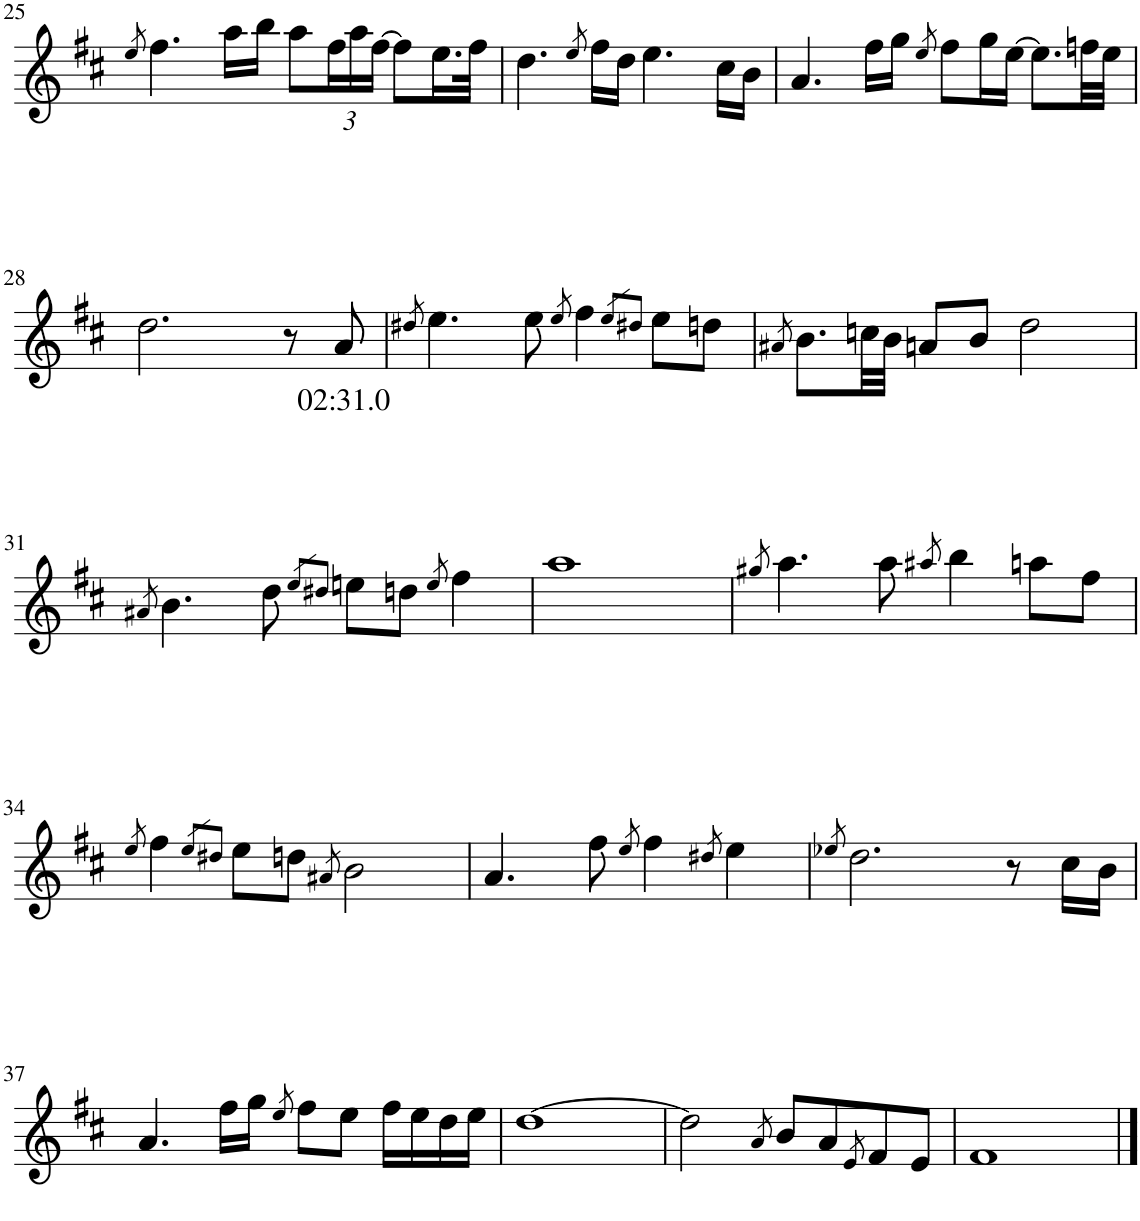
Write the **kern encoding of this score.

**kern	**text
*part1	*part1
*staff1	*staff1
*I"Piano	*
*I'Pno.	*
!!LO:PB:g=z
*clefG2	*
*k[f#c#]	*
*M4/4	*
=25	=25
8qee/	.
4.ff#\	.
16aa\LL	.
16bb\JJ	.
8aa\L	.
*Xbrackettup	*
24ff#\L	.
24aa\	.
[24ff#\JJ	.
8ff#\L]	.
16.ee\L	.
32ff#\JJk	.
=26	=26
4.dd\	.
8qee/	.
16ff#\LL	.
16dd\JJ	.
4.ee\	.
16cc#\LL	.
16b\JJ	.
=27	=27
4.a/	.
16ff#\LL	.
16gg\JJ	.
8qee/	.
8ff#\L	.
16gg\L	.
[16ee\JJ	.
8.ee\L]	.
32ffn\LL	.
32ee\JJJ	.
!!LO:LB:g=z
=28	=28
2.dd\	.
8r	.
!	!LO:LY:b
8a/	02:31.0
=29	=29
8qdd#X/	.
4.ee\	.
8ee\	.
8qee/	.
4ff#\	.
8qee/L	.
8qdd#X/J	.
8ee\L	.
8ddn\J	.
=30	=30
8qa#X/	.
8.b\L	.
32ccn\LL	.
32b\JJJ	.
8an/L	.
8b/J	.
2dd\	.
!!LO:LB:g=z
=31	=31
8qa#X/	.
4.b\	.
8dd\	.
8qee/L	.
8qdd#X/J	.
8een\L	.
8ddn\J	.
8qee/	.
4ff#\	.
=32	=32
1aa	.
=33	=33
8qgg#X/	.
4.aa\	.
8aa\	.
8qaa#X/	.
4bb\	.
8aan\L	.
8ff#\J	.
!!LO:LB:g=z
=34	=34
8qee/	.
4ff#\	.
8qee/L	.
8qdd#X/J	.
8ee\L	.
8ddn\J	.
8qa#X/	.
2b\	.
=35	=35
4.a/	.
8ff#\	.
8qee/	.
4ff#\	.
8qdd#X/	.
4ee\	.
=36	=36
8qee-X/	.
2.dd\	.
8r	.
16cc#\LL	.
16b\JJ	.
!!LO:LB:g=z
=37	=37
4.a/	.
16ff#\LL	.
16gg\JJ	.
8qee/	.
8ff#\L	.
8ee\J	.
16ff#\LL	.
16ee\	.
16dd\	.
16ee\JJ	.
=38	=38
[1dd	.
=39	=39
2dd\]	.
8qa/	.
8b/L	.
8a/	.
8qe/	.
8f#/	.
8e/J	.
=40	=40
1f#	.
==	==
*-	*-
